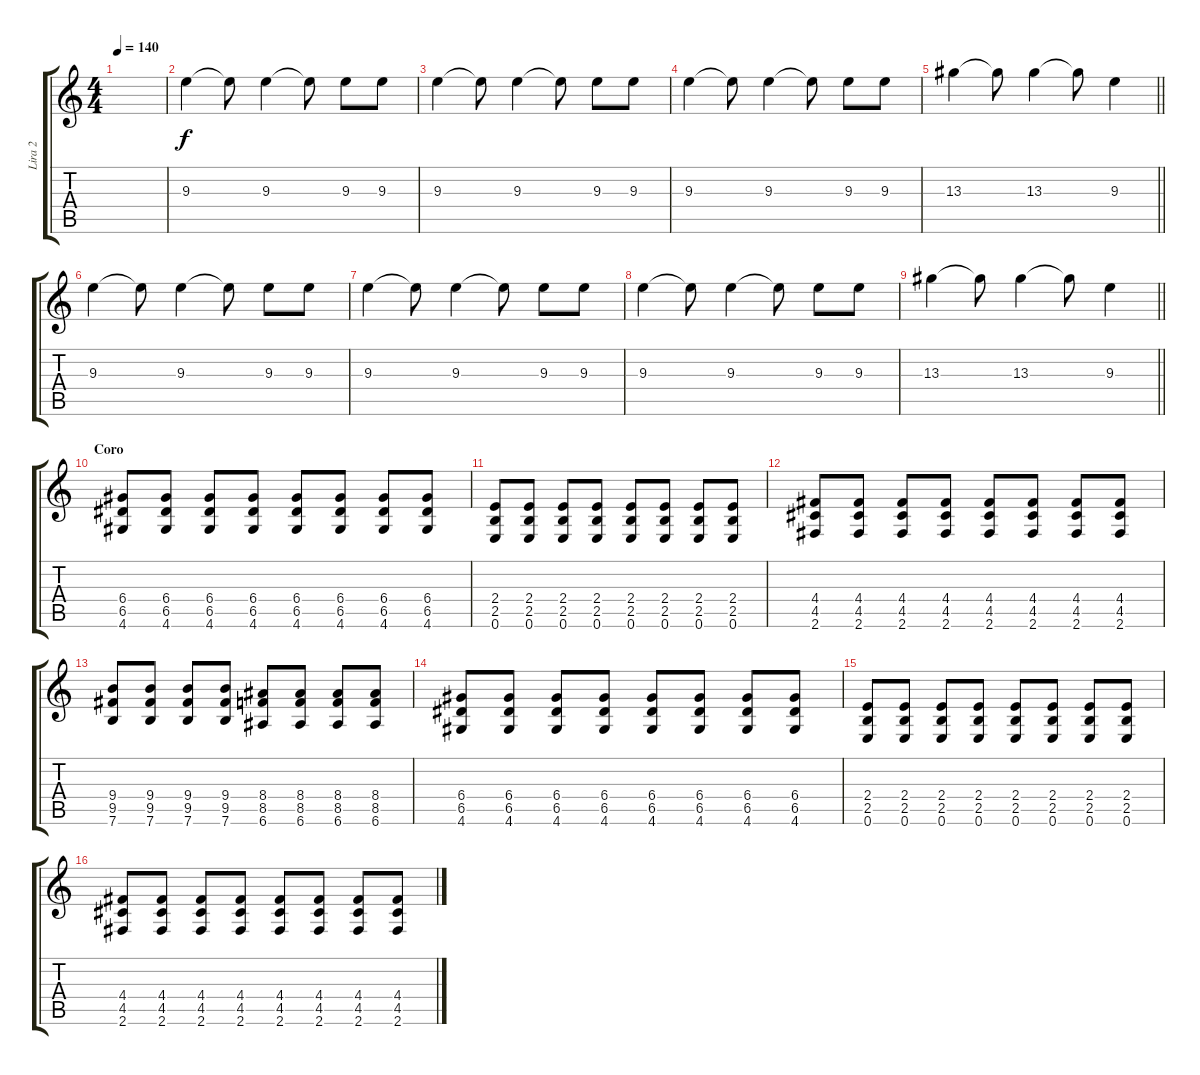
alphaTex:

\track ("Lira 2" "Lira 2") {instrument distortionguitar}
\staff {score tabs}
\tuning (E4 B3 G3 D3 A2 E2) {hide}
\ts (4 4)
\tempo 140
\clef g2
\ks c
|
9.3.4 9.3{t}.8 9.3.4 9.3{t}.8 9.3.8 9.3.8 |
9.3.4 9.3{t}.8 9.3.4 9.3{t}.8 9.3.8 9.3.8 |
9.3.4 9.3{t}.8 9.3.4 9.3{t}.8 9.3.8 9.3.8 |
\barLineRight lightlight
13.3.4 13.3{t}.8 13.3.4 13.3{t}.8 9.3.4 |
9.3.4 9.3{t}.8 9.3.4 9.3{t}.8 9.3.8 9.3.8 |
9.3.4 9.3{t}.8 9.3.4 9.3{t}.8 9.3.8 9.3.8 |
9.3.4 9.3{t}.8 9.3.4 9.3{t}.8 9.3.8 9.3.8 |
\barLineRight lightlight
13.3.4 13.3{t}.8 13.3.4 13.3{t}.8 9.3.4 |
\section ("" "Coro")
(6.4 6.5 4.6).8 (6.4 6.5 4.6).8 (6.4 6.5 4.6).8 (6.4 6.5 4.6).8 (6.4 6.5 4.6).8 (6.4 6.5 4.6).8 (6.4 6.5 4.6).8 (6.4 6.5 4.6).8 |
(2.4 2.5 0.6).8 (2.4 2.5 0.6).8 (2.4 2.5 0.6).8 (2.4 2.5 0.6).8 (2.4 2.5 0.6).8 (2.4 2.5 0.6).8 (2.4 2.5 0.6).8 (2.4 2.5 0.6).8 |
(4.4 4.5 2.6).8 (4.4 4.5 2.6).8 (4.4 4.5 2.6).8 (4.4 4.5 2.6).8 (4.4 4.5 2.6).8 (4.4 4.5 2.6).8 (4.4 4.5 2.6).8 (4.4 4.5 2.6).8 |
(9.4 9.5 7.6).8 (9.4 9.5 7.6).8 (9.4 9.5 7.6).8 (9.4 9.5 7.6).8 (8.4 8.5 6.6).8 (8.4 8.5 6.6).8 (8.4 8.5 6.6).8 (8.4 8.5 6.6).8 |
(6.4 6.5 4.6).8 (6.4 6.5 4.6).8 (6.4 6.5 4.6).8 (6.4 6.5 4.6).8 (6.4 6.5 4.6).8 (6.4 6.5 4.6).8 (6.4 6.5 4.6).8 (6.4 6.5 4.6).8 |
(2.4 2.5 0.6).8 (2.4 2.5 0.6).8 (2.4 2.5 0.6).8 (2.4 2.5 0.6).8 (2.4 2.5 0.6).8 (2.4 2.5 0.6).8 (2.4 2.5 0.6).8 (2.4 2.5 0.6).8 |
(4.4 4.5 2.6).8 (4.4 4.5 2.6).8 (4.4 4.5 2.6).8 (4.4 4.5 2.6).8 (4.4 4.5 2.6).8 (4.4 4.5 2.6).8 (4.4 4.5 2.6).8 (4.4 4.5 2.6).8
